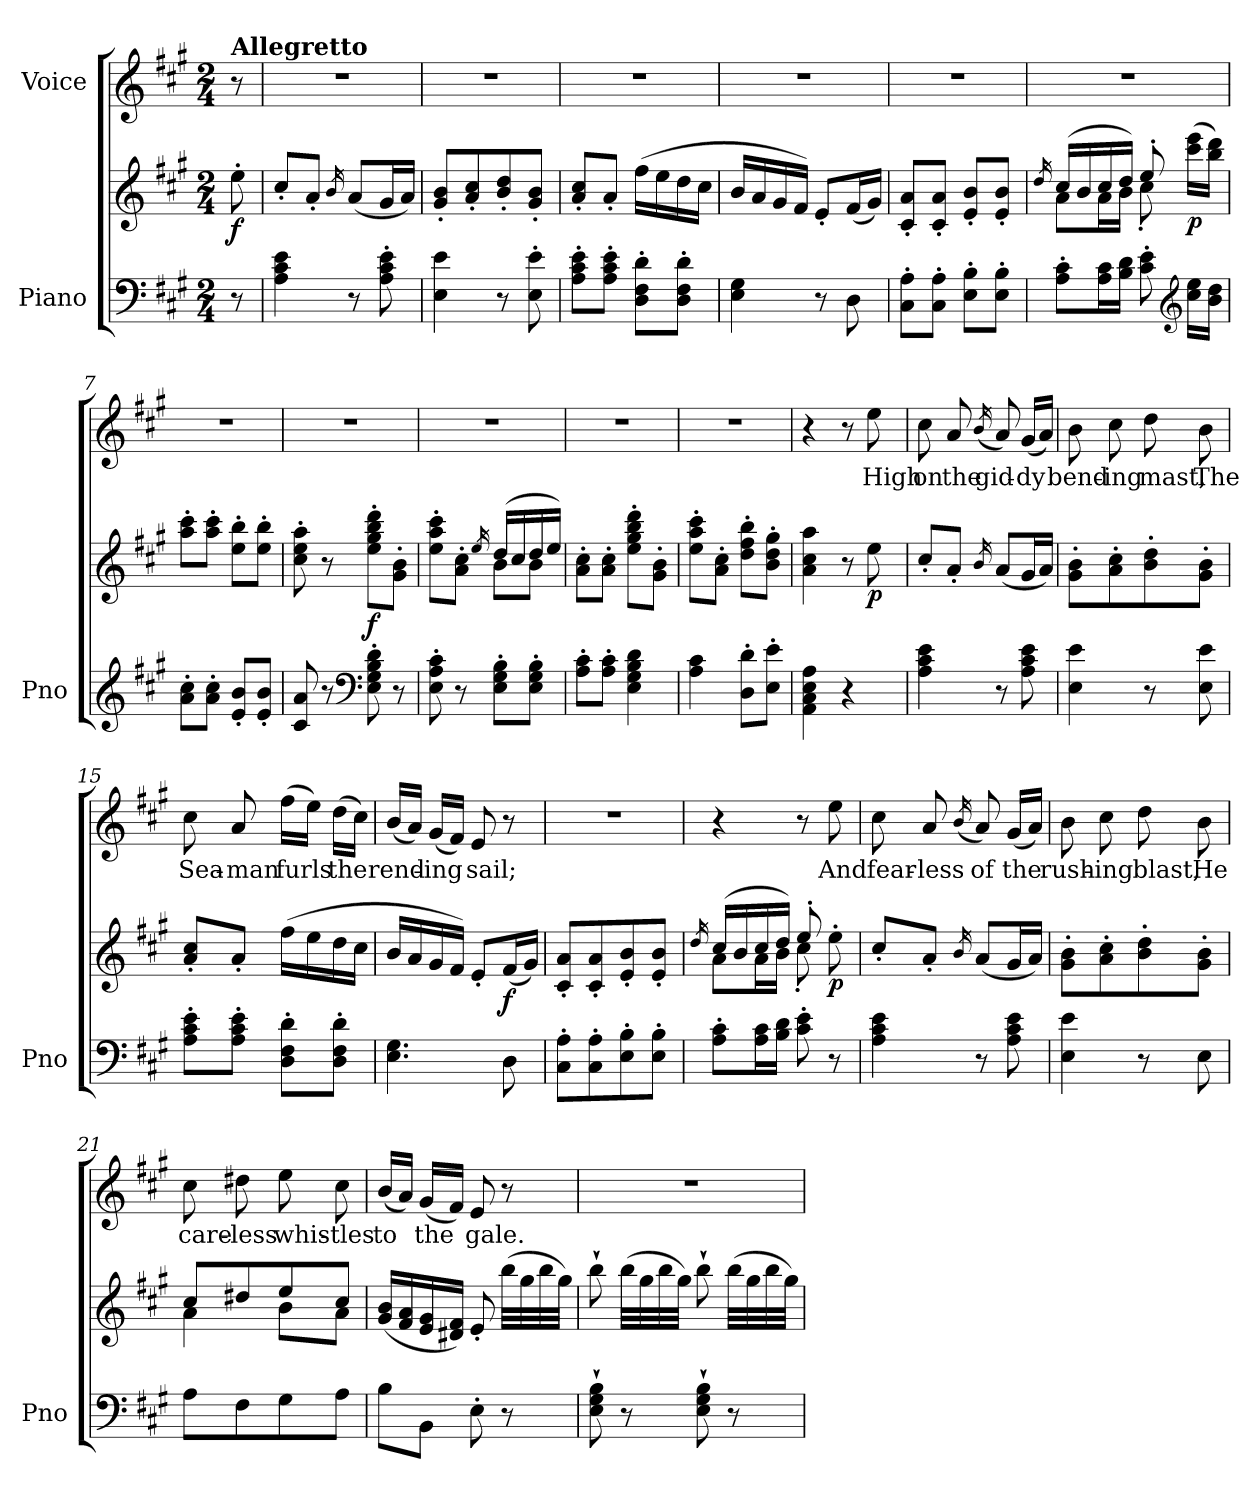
**kern	**kern	**dynam	**kern	**text
*part2	*part2	*part2	*part1	*part1
*staff3	*staff2	*staff2/3	*staff1	*staff1
*I"Piano	*	*	*I"Voice	*
*I'Pno	*	*	*	*
*clefF4	*clefG2	*	*clefG2	*
*k[f#c#g#]	*k[f#c#g#]	*	*k[f#c#g#]	*
*M2/4	*M2/4	*	*M2/4	*
=	=	=	=	=
!	!	!	!LO:TX:a:B:t=Allegretto	!
!	!	!LO:DY:b	!	!
8r	8ee'\	f	8r	.
=1	=1	=1	=1	=1
4A\ 4c#\ 4e\	8cc#'/L	.	2r	.
.	8a'/J	.	.	.
.	16qb/	.	.	.
8r	(8a/L	.	.	.
8A\' 8c#\' 8e\'	16g#/L	.	.	.
.	16a/JJ)	.	.	.
=2	=2	=2	=2	=2
4E\ 4e\	8g#/' 8b/'L	.	2r	.
.	8a/' 8cc#/'	.	.	.
8r	8b/' 8dd/'	.	.	.
8E\' 8e\'	8g#/' 8b/'J	.	.	.
=3	=3	=3	=3	=3
8A\' 8c#\' 8e\'L	8a/' 8cc#/'L	.	2r	.
8A\' 8c#\' 8e\'J	8a'/J	.	.	.
8D\' 8F#\' 8d\'L	(16ff#\LL	.	.	.
.	16ee\	.	.	.
8D\' 8F#\' 8d\'J	16dd\	.	.	.
.	16cc#\JJ	.	.	.
!!LO:LB:g=z
=4	=4	=4	=4	=4
4E\ 4G#\	16b/LL	.	2r	.
.	16a/	.	.	.
.	16g#/	.	.	.
.	16f#/JJ)	.	.	.
8r	8e'/L	.	.	.
8D\	(16f#/L	.	.	.
.	16g#/JJ)	.	.	.
=5	=5	=5	=5	=5
8C#\' 8A\'L	8c#/' 8a/'L	.	2r	.
8C#\' 8A\'J	8c#/' 8a/'J	.	.	.
8E\' 8B\'L	8e/' 8b/'L	.	.	.
8E\' 8B\'J	8e/' 8b/'J	.	.	.
=6	=6	=6	=6	=6
.	16qdd/	.	.	.
*	*^	*	*	*
8A\' 8c#\'L	(16cc#/LL	8a\L	.	2r	.
.	16b/	.	.	.	.
16A\ 16c#\L	16cc#/	16a\L	.	.	.
16B\ 16d\JJ	16dd/JJ)	16b\JJ	.	.	.
8c#\' 8e\'	8ee'/	8cc#'\	.	.	.
*clefG2	*	*	*	*	*
!	!	!	!LO:DY:b	!	!
16cc#\ 16ee\LL	(16ccc#\ 16eee\LL	8ryy	p	.	.
16b\ 16dd\JJ	16bb\ 16ddd\JJ)	.	.	.	.
*	*v	*v	*	*	*
=7	=7	=7	=7	=7
8a\' 8cc#\'L	8aa\' 8ccc#\'L	.	2r	.
8a\' 8cc#\'J	8aa\' 8ccc#\'J	.	.	.
8e/' 8b/'L	8ee\' 8bb\'L	.	.	.
8e/' 8b/'J	8ee\' 8bb\'J	.	.	.
!!LO:LB:g=z
=8	=8	=8	=8	=8
8c#/ 8a/	8cc#\' 8ee\' 8aa\'	.	2r	.
8r	8r	.	.	.
*clefF4	*	*	*	*
!	!	!LO:DY:b	!	!
8E\' 8G#\' 8B\' 8d\'	8ee\' 8gg#\' 8bb\' 8ddd\'L	f	.	.
8r	8g#\' 8b\'J	.	.	.
=9	=9	=9	=9	=9
*	*^	*	*	*
8E\' 8A\' 8c#\'	8ee\' 8aa\' 8ccc#\'L	4ryy	.	2r	.
8r	8a\' 8cc#\'J	.	.	.	.
.	16qee/	.	.	.	.
8E\' 8G#\' 8B\'L	(16dd/LL	8b\L	.	.	.
.	16cc#/	.	.	.	.
8E\' 8G#\' 8B\'J	16dd/	8b\J	.	.	.
.	16ee/JJ)	.	.	.	.
*	*v	*v	*	*	*
=10	=10	=10	=10	=10
8A\' 8c#\'L	8a\' 8cc#\'L	.	2r	.
8A\' 8c#\'J	8a\' 8cc#\'J	.	.	.
4E\ 4G#\ 4B\ 4d\	8ee\' 8gg#\' 8bb\' 8ddd\'L	.	.	.
.	8g#\' 8b\'J	.	.	.
=11	=11	=11	=11	=11
4A\ 4c#\	8ee\' 8aa\' 8ccc#\'L	.	2r	.
.	8a\' 8cc#\'J	.	.	.
8D\' 8d\'L	8dd\' 8ff#\' 8bb\'L	.	.	.
8E\' 8e\'J	8b\' 8dd\' 8gg#\'J	.	.	.
=12	=12	=12	=12	=12
4AA\ 4C#\ 4E\ 4A\	4a\ 4cc#\ 4aa\	.	4r	.
4r	8r	.	8r	.
!	!	!LO:DY:b	!	!LO:LY:b
.	8ee\	p	8ee\	High
!!LO:PB:g=z
=13	=13	=13	=13	=13
!	!	!	!	!LO:LY:b
4A\ 4c#\ 4e\	8cc#'/L	.	8cc#\	on
!	!	!	!	!LO:LY:b
.	8a'/J	.	8a/	the
.	16qb/	.	(16qb/	.
!	!	!	!	!LO:LY:b
8r	(8a/L	.	8a/)	gid-
!	!	!	!	!LO:LY:b
8A\ 8c#\ 8e\	16g#/L	.	(16g#/LL	-dy
.	16a/JJ)	.	16a/JJ)	.
=14	=14	=14	=14	=14
!	!	!	!	!LO:LY:b
4E\ 4e\	8g#\' 8b\'L	.	8b\	bend-
!	!	!	!	!LO:LY:b
.	8a\' 8cc#\'	.	8cc#\	-ing
!	!	!	!	!LO:LY:b
8r	8b\' 8dd\'	.	8dd\	mast,
!	!	!	!	!LO:LY:b
8E\ 8e\	8g#\' 8b\'J	.	8b\	The
=15	=15	=15	=15	=15
!	!	!	!	!LO:LY:b
8A\' 8c#\' 8e\'L	8a/' 8cc#/'L	.	8cc#\	Sea-
!	!	!	!	!LO:LY:b
8A\' 8c#\' 8e\'J	8a'/J	.	8a/	-man
!	!	!	!	!LO:LY:b
8D\' 8F#\' 8d\'L	(16ff#\LL	.	(16ff#\LL	furls
.	16ee\	.	16ee\JJ)	.
!	!	!	!	!LO:LY:b
8D\' 8F#\' 8d\'J	16dd\	.	(16dd\LL	the
.	16cc#\JJ	.	16cc#\JJ)	.
=16	=16	=16	=16	=16
!	!	!	!	!LO:LY:b
4.E\ 4.G#\	16b/LL	.	(16b/LL	rend-
.	16a/	.	16a/JJ)	.
!	!	!	!	!LO:LY:b
.	16g#/	.	(16g#/LL	-ing
.	16f#/JJ)	.	16f#/JJ)	.
!	!	!	!	!LO:LY:b
.	8e'/L	.	8e/	sail;
!	!	!LO:DY:b	!	!
8D\	(16f#/L	f	8r	.
.	16g#/JJ)	.	.	.
!!LO:LB:g=z
=17	=17	=17	=17	=17
8C#\' 8A\'L	8c#/' 8a/'L	.	2r	.
8C#\' 8A\'	8c#/' 8a/'	.	.	.
8E\' 8B\'	8e/' 8b/'	.	.	.
8E\' 8B\'J	8e/' 8b/'J	.	.	.
=18	=18	=18	=18	=18
.	16qdd/	.	.	.
*	*^	*	*	*
8A\' 8c#\'L	(16cc#/LL	8a\L	.	4r	.
.	16b/	.	.	.	.
16A\ 16c#\L	16cc#/	16a\L	.	.	.
16B\ 16d\JJ	16dd/JJ)	16b\JJ	.	.	.
8c#\' 8e\'	8ee'/	8cc#'\	.	8r	.
!	!	!	!LO:DY:b	!	!LO:LY:b
8r	8ee'\	8ryy	p	8ee\	And
=19	=19	=19	=19	=19	=19
!	!	!	!	!	!LO:LY:b
*	*v	*v	*	*	*
4A\ 4c#\ 4e\	8cc#'/L	.	8cc#\	fear-
!	!	!	!	!LO:LY:b
.	8a'/J	.	8a/	-less
.	16qb/	.	(16qb/	.
!	!	!	!	!LO:LY:b
8r	(8a/L	.	8a/)	of
!	!	!	!	!LO:LY:b
8A\ 8c#\ 8e\	16g#/L	.	(16g#/LL	the
.	16a/JJ)	.	16a/JJ)	.
=20	=20	=20	=20	=20
!	!	!	!	!LO:LY:b
4E\ 4e\	8g#\' 8b\'L	.	8b\	rush-
!	!	!	!	!LO:LY:b
.	8a\' 8cc#\'	.	8cc#\	-ing
!	!	!	!	!LO:LY:b
8r	8b\' 8dd\'	.	8dd\	blast,
!	!	!	!	!LO:LY:b
8E\	8g#\' 8b\'J	.	8b\	He
!!LO:LB:g=z
=21	=21	=21	=21	=21
*	*^	*	*	*
!	!	!	!	!	!LO:LY:b
8A\L	8cc#/L	4a\	.	8cc#\	care-
!	!	!	!	!	!LO:LY:b
8F#\	8dd#X/	.	.	8dd#X\	-less
!	!	!	!	!	!LO:LY:b
8G#\	8ee/	8b\L	.	8ee\	whis-
!	!	!	!	!	!LO:LY:b
8A\J	8cc#/J	8a\J	.	8cc#\	-tles
=22	=22	=22	=22	=22	=22
!	!	!	!	!	!LO:LY:b
*	*v	*v	*	*	*
8B\L	(16g#/ 16b/LL	.	(16b/LL	to
.	16f#/ 16a/	.	16a/JJ)	.
!	!	!	!	!LO:LY:b
8BB\J	16e/ 16g#/	.	(16g#/LL	the
.	16d#X/ 16f#/JJ)	.	16f#/JJ)	.
!	!	!	!	!LO:LY:b
8E'\	8e'/	.	8e/	gale.
8r	(32bb\LLL	.	8r	.
.	32gg#\	.	.	.
.	32bb\	.	.	.
.	32gg#\JJJ)	.	.	.
=23	=23	=23	=23	=23
8E\` 8G#\` 8B\`	8bb`\	.	2r	.
8r	(32bb\LLL	.	.	.
.	32gg#\	.	.	.
.	32bb\	.	.	.
.	32gg#\JJJ)	.	.	.
8E\` 8G#\` 8B\`	8bb`\	.	.	.
8r	(32bb\LLL	.	.	.
.	32gg#\	.	.	.
.	32bb\	.	.	.
.	32gg#\JJJ)	.	.	.
=	=	=	=	=
*-	*-	*-	*-	*-
